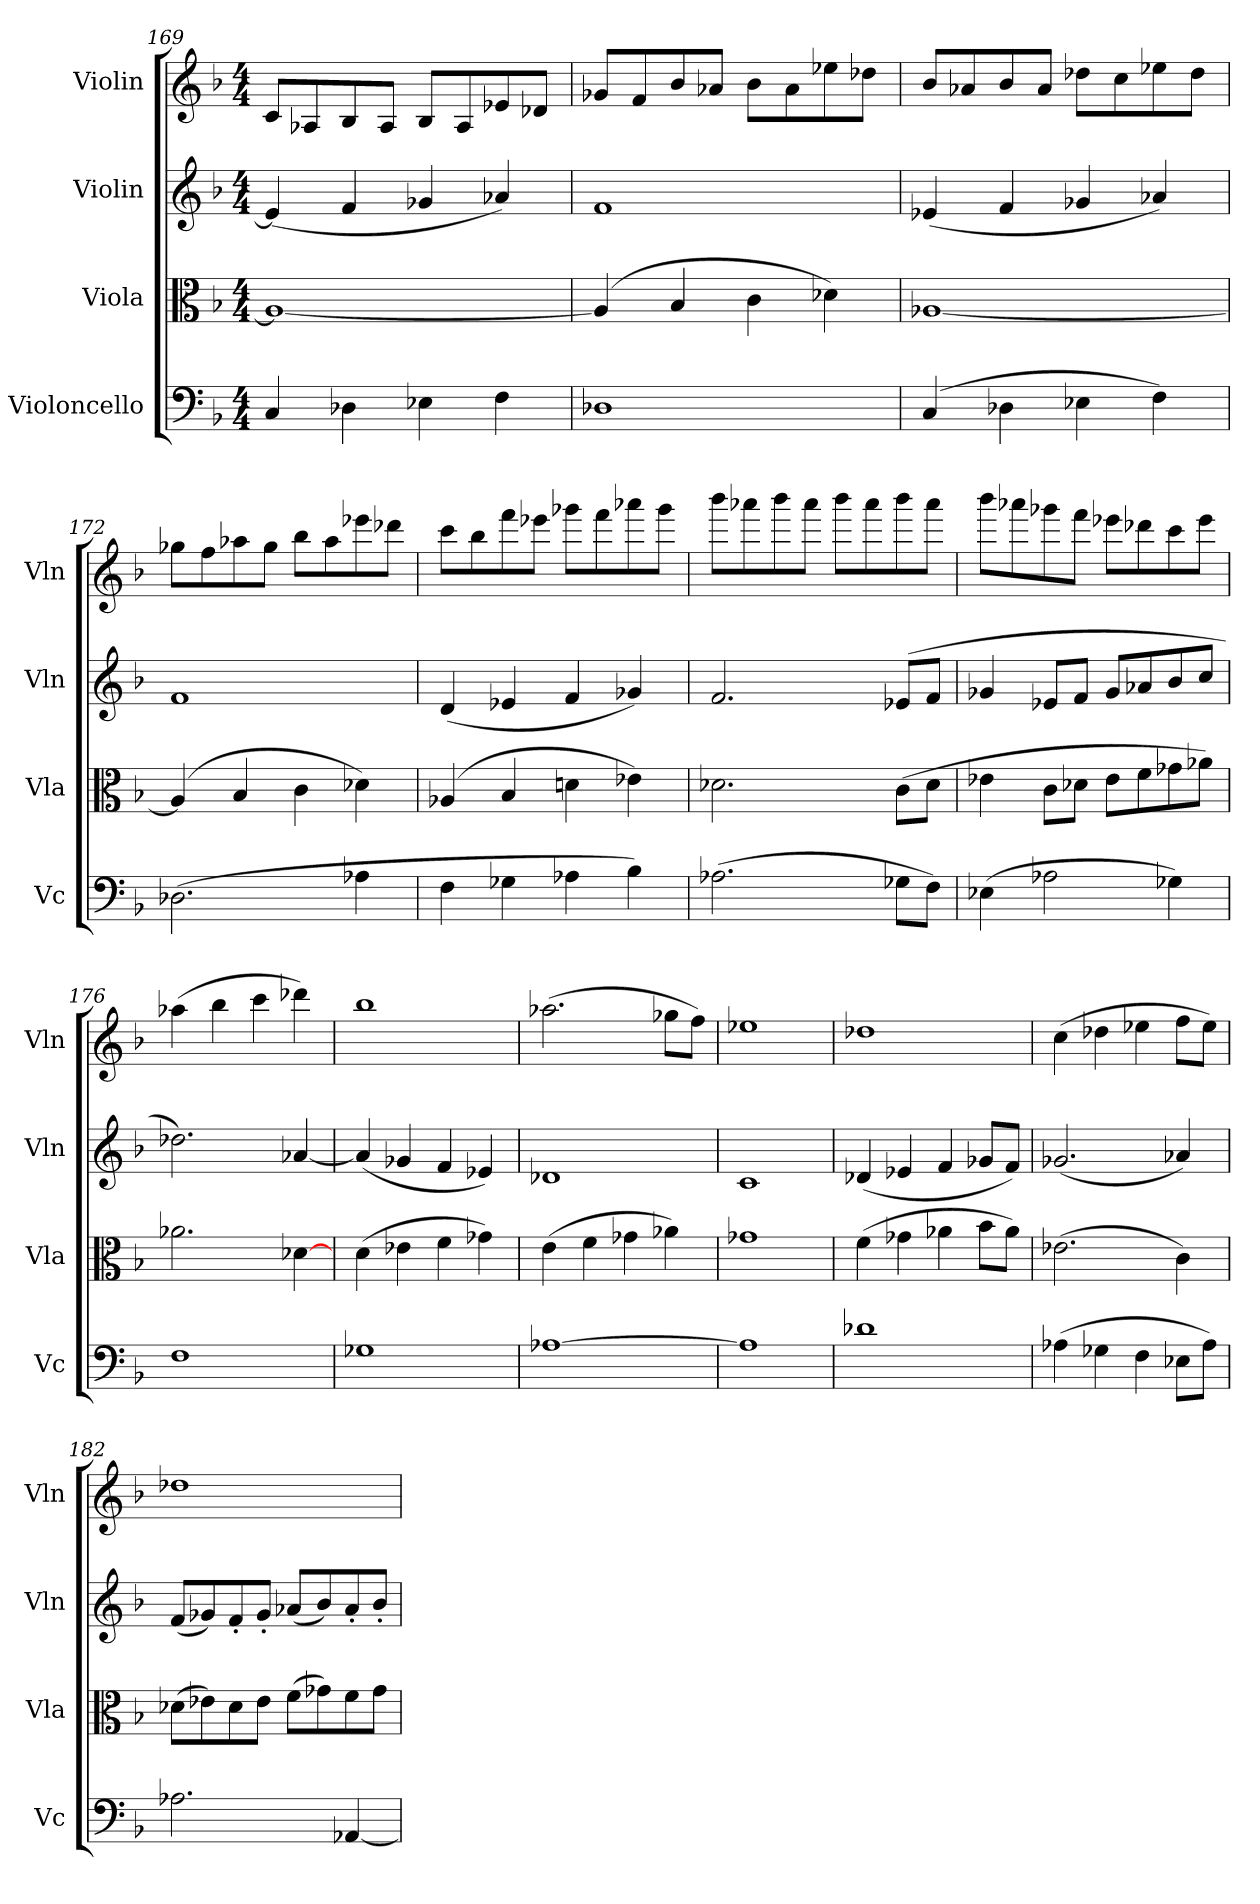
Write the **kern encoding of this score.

**kern	**kern	**kern	**kern
*part4	*part3	*part2	*part1
*staff4	*staff3	*staff2	*staff1
*I"Violoncello	*I"Viola	*I"Violin	*I"Violin
*I'Vc	*I'Vla	*I'Vln	*I'Vln
*clefF4	*clefC3	*clefG2	*clefG2
*k[b-]	*k[b-]	*k[b-]	*k[b-]
*F:	*F:	*F:	*F:
*M4/4	*M4/4	*M4/4	*M4/4
=169	=169	=169	=169
4C/	1A-_	(4e-/]	8c/L
.	.	.	8A-X/
4D-X\	.	4f/	8B-/
.	.	.	8A-/J
4E-X\	.	4g-X/	8B-/L
.	.	.	8A-/
4F\	.	4a-X/)	8e-X/
.	.	.	8d-X/J
=170	=170	=170	=170
1D-X	(4A-/]	1f	8g-X/L
.	.	.	8f/
.	4B-/	.	8b-/
.	.	.	8a-X/J
.	4c\	.	8b-\L
.	.	.	8a-\
.	4d-X\)	.	8ee-X\
.	.	.	8dd-X\J
=171	=171	=171	=171
(4C/	[1A-X	(4e-X/	8b-/L
.	.	.	8a-X/
4D-X\	.	4f/	8b-/
.	.	.	8a-/J
4E-X\	.	4g-X/	8dd-X\L
.	.	.	8cc\
4F\)	.	4a-X/)	8ee-X\
.	.	.	8dd-\J
=172	=172	=172	=172
(2.D-X\	(4A-/]	1f	8gg-X\L
.	.	.	8ff\
.	4B-/	.	8aa-X\
.	.	.	8gg-\J
.	4c\	.	8bb-\L
.	.	.	8aa-\
4A-X\	4d-X\)	.	8eee-X\
.	.	.	8ddd-X\J
=173	=173	=173	=173
4F\	(4A-X/	(4d/	8ccc\L
.	.	.	8bb-\
4G-X\	4B-/	4e-X/	8fff\
.	.	.	8eee-X\J
4A-X\	4dn\	4f/	8ggg-X\L
.	.	.	8fff\
4B-\)	4e-X\)	4g-X/)	8aaa-X\
.	.	.	8ggg-\J
=174	=174	=174	=174
(2.A-X\	2.d-X\	2.f/	8bbb-\L
.	.	.	8aaa-X\
.	.	.	8bbb-\
.	.	.	8aaa-\J
.	.	.	8bbb-\L
.	.	.	8aaa-\
8G-X\L	(8c\L	(8e-X/L	8bbb-\
8F\J)	8d-\J	8f/J	8aaa-\J
=175	=175	=175	=175
(4E-X\	4e-X\	4g-X/	8bbb-\L
.	.	.	8aaa-X\
2A-X\	8c\L	8e-X/L	8ggg-X\
.	8d-X\J	8f/J	8fff\J
.	8e-\L	8g-/L	8eee-X\L
.	8f\	8a-X/	8ddd-X\
4G-X\)	8g-X\	8b-/	8ccc\
.	8a-X\J)	8cc/J	8eee-\J
=176	=176	=176	=176
1F	2.a-X\	2.dd-X\)	(4aa-X\
.	.	.	4bb-\
.	.	.	4ccc\
.	[4d-X\	[4a-X/	4ddd-X\)
=177	=177	=177	=177
1G-X	(4d\	(4a-/]	1bb-
.	4e-X\	4g-X/	.
.	4f\	4f/	.
.	4g-X\)	4e-X/)	.
=178	=178	=178	=178
[1A-X	(4e\	1d-X	(2.aa-X\
.	4f\	.	.
.	4g-X\	.	.
.	4a-X\)	.	8gg-X\L
.	.	.	8ff\J)
=179	=179	=179	=179
1A-]	1g-X	1c	1ee-X
=180	=180	=180	=180
1d-X	(4f\	(4d-X/	1dd-X
.	4g-X\	4e-X/	.
.	4a-X\	4f/	.
.	8b-\L	8g-X/L	.
.	8a-\J)	8f/J)	.
=181	=181	=181	=181
(4A-X\	(2.e-X\	(2.g-X/	(4cc\
4G-X\	.	.	4dd-X\
4F\	.	.	4ee-X\
8E-X\L	4c\)	4a-X/)	8ff\L
8A-\J)	.	.	8ee-\J)
=182	=182	=182	=182
2.A-X\	(8d-X\L	(8f/L	1dd-X
.	8e-X\)	8g-X/)	.
.	8d-\	8f'/	.
.	8e-\J	8g-'/J	.
.	(8f\L	(8a-X/L	.
.	8g-X\)	8b-/)	.
[4AA-X/	8f\	8a-'/	.
.	8g-\J	8b-'/J	.
=	=	=	=
*-	*-	*-	*-
